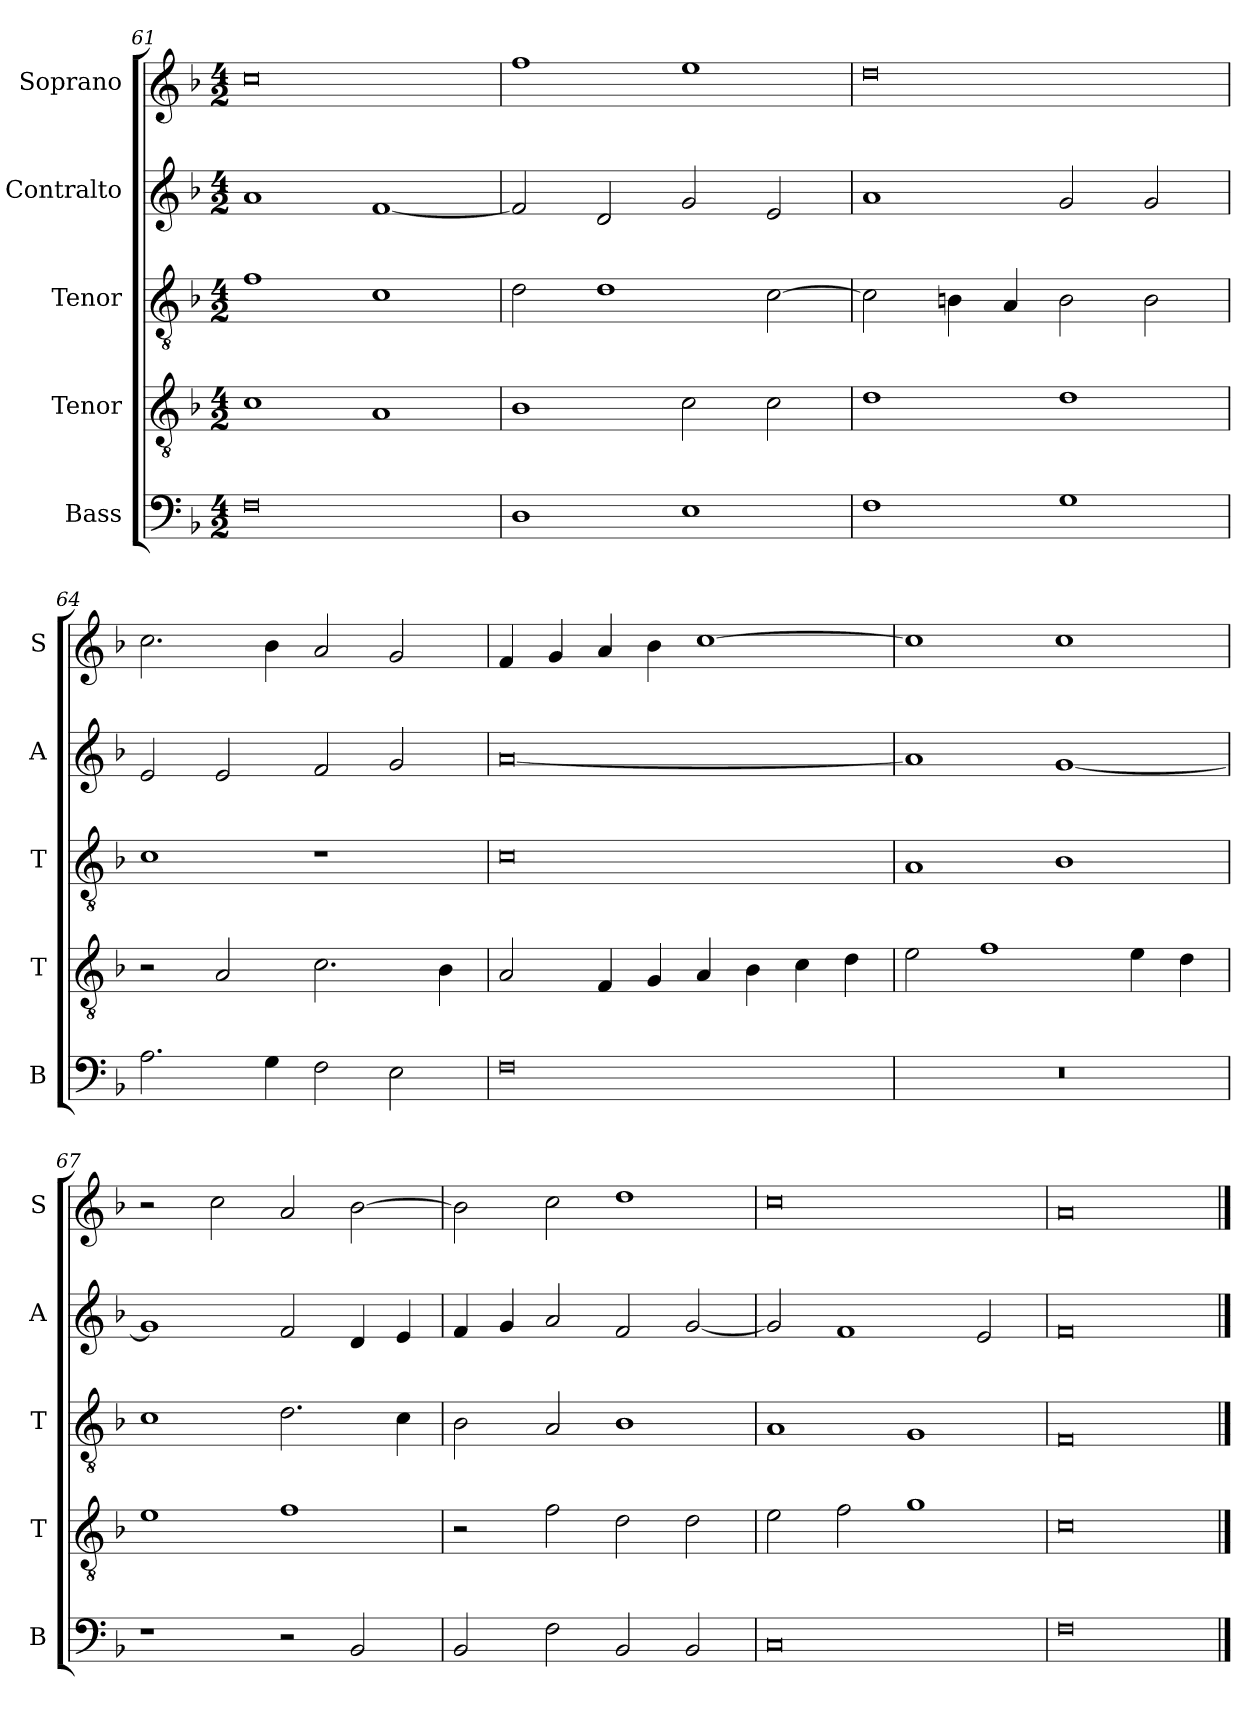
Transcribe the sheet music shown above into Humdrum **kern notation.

**kern	**kern	**kern	**kern	**kern
*part5	*part4	*part3	*part2	*part1
*staff5	*staff4	*staff3	*staff2	*staff1
*I"Bass	*I"Tenor	*I"Tenor	*I"Contralto	*I"Soprano
*I'B	*I'T	*I'T	*I'A	*I'S
*clefF4	*clefGv2	*clefGv2	*clefG2	*clefG2
*k[b-]	*k[b-]	*k[b-]	*k[b-]	*k[b-]
*F:ion	*F:ion	*F:ion	*F:ion	*F:ion
*M4/2	*M4/2	*M4/2	*M4/2	*M4/2
=61	=61	=61	=61	=61
0F	1c	1f	1a	0cc
.	1A	1c	[1f	.
=62	=62	=62	=62	=62
1D	1B-	2d	2f]	1ff
.	.	1d	2d	.
1E	2c	.	2g	1ee
.	2c	[2c	2e	.
=63	=63	=63	=63	=63
1F	1d	2c]	1a	0dd
.	.	4Bn	.	.
.	.	4A	.	.
1G	1d	2B	2g	.
.	.	2B	2g	.
=64	=64	=64	=64	=64
2.A	2r	1c	2e	2.cc
.	2A	.	2e	.
4G	.	.	.	4b-
2F	2.c	1r	2f	2a
2E	.	.	2g	2g
.	4B-	.	.	.
=65	=65	=65	=65	=65
0F	2A	0c	[0a	4f
.	.	.	.	4g
.	4F	.	.	4a
.	4G	.	.	4b-
.	4A	.	.	[1cc
.	4B-	.	.	.
.	4c	.	.	.
.	4d	.	.	.
=66	=66	=66	=66	=66
0r	2e	1A	1a]	1cc]
.	1f	.	.	.
.	.	1B-	[1g	1cc
.	4e	.	.	.
.	4d	.	.	.
=67	=67	=67	=67	=67
1r	1e	1c	1g]	2r
.	.	.	.	2cc
2r	1f	2.d	2f	2a
2BB-	.	.	4d	[2b-
.	.	4c	4e	.
=68	=68	=68	=68	=68
2BB-	2r	2B-	4f	2b-]
.	.	.	4g	.
2F	2f	2A	2a	2cc
2BB-	2d	1B-	2f	1dd
2BB-	2d	.	[2g	.
=69	=69	=69	=69	=69
0C	2e	1A	2g]	0cc
.	2f	.	1f	.
.	1g	1G	.	.
.	.	.	2e	.
=70	=70	=70	=70	=70
0F	0c	0F	0f	0a
==	==	==	==	==
*-	*-	*-	*-	*-
